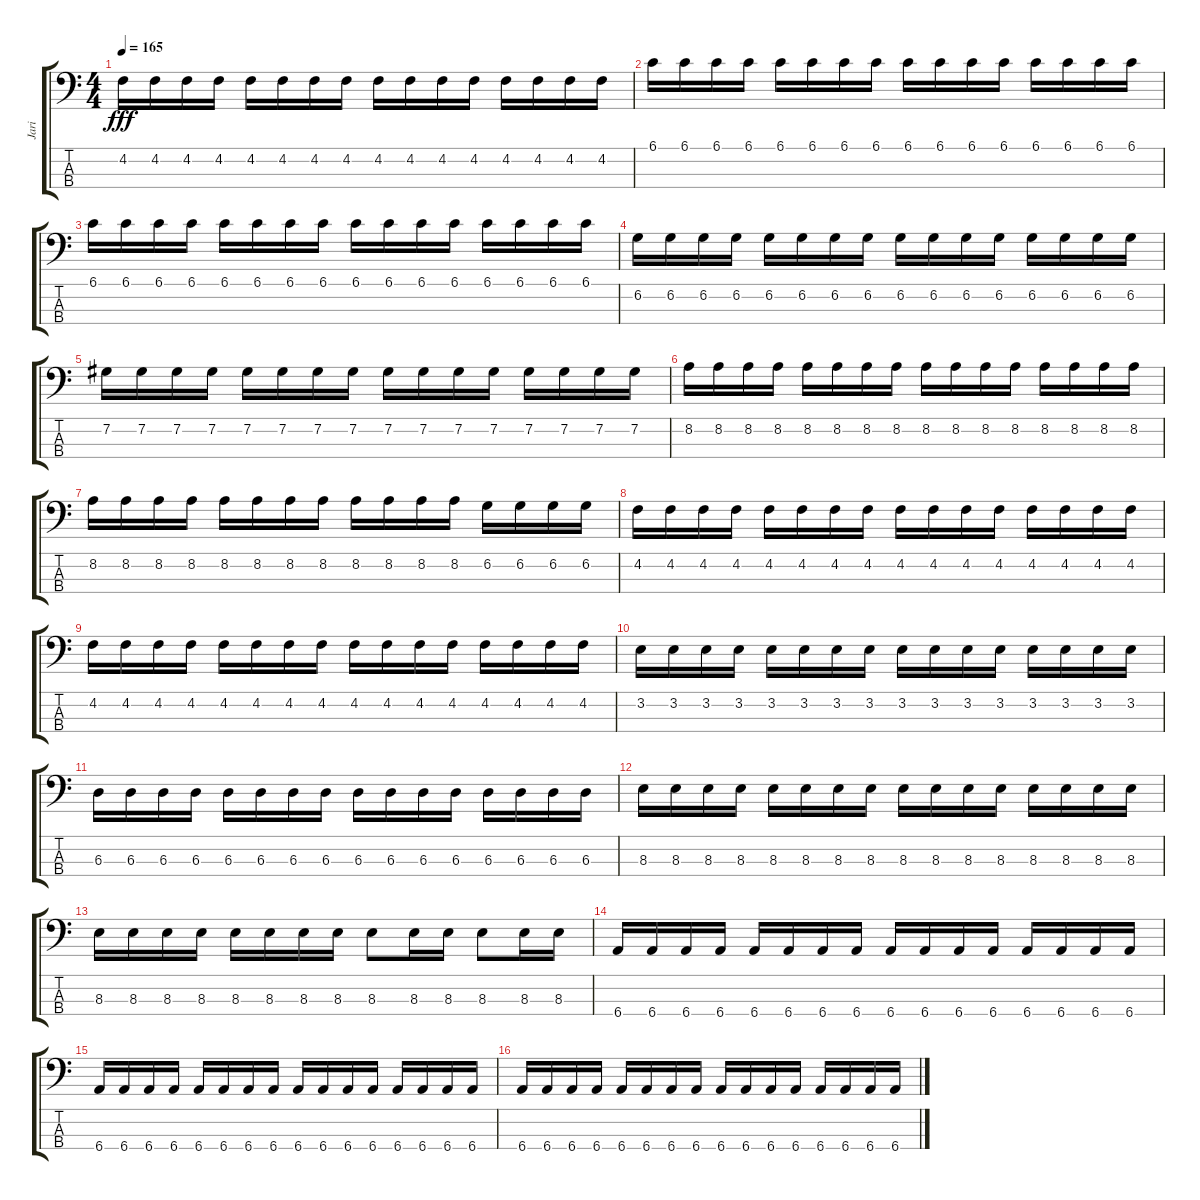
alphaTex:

\track ("Jari" "Jari") {instrument electricbassfinger}
\staff {score tabs}
\tuning (Gb2 Db2 Ab1 Eb1) {hide}
\ts (4 4)
\tempo 165
\clef f4
\ks c
4.2.16{dy fff} 4.2.16 4.2.16 4.2.16 4.2.16 4.2.16 4.2.16 4.2.16 4.2.16 4.2.16 4.2.16 4.2.16 4.2.16 4.2.16 4.2.16 4.2.16 |
6.1.16 6.1.16 6.1.16 6.1.16 6.1.16 6.1.16 6.1.16 6.1.16 6.1.16 6.1.16 6.1.16 6.1.16 6.1.16 6.1.16 6.1.16 6.1.16 |
6.1.16 6.1.16 6.1.16 6.1.16 6.1.16 6.1.16 6.1.16 6.1.16 6.1.16 6.1.16 6.1.16 6.1.16 6.1.16 6.1.16 6.1.16 6.1.16 |
6.2.16 6.2.16 6.2.16 6.2.16 6.2.16 6.2.16 6.2.16 6.2.16 6.2.16 6.2.16 6.2.16 6.2.16 6.2.16 6.2.16 6.2.16 6.2.16 |
7.2.16 7.2.16 7.2.16 7.2.16 7.2.16 7.2.16 7.2.16 7.2.16 7.2.16 7.2.16 7.2.16 7.2.16 7.2.16 7.2.16 7.2.16 7.2.16 |
8.2.16 8.2.16 8.2.16 8.2.16 8.2.16 8.2.16 8.2.16 8.2.16 8.2.16 8.2.16 8.2.16 8.2.16 8.2.16 8.2.16 8.2.16 8.2.16 |
8.2.16 8.2.16 8.2.16 8.2.16 8.2.16 8.2.16 8.2.16 8.2.16 8.2.16 8.2.16 8.2.16 8.2.16 6.2.16 6.2.16 6.2.16 6.2.16 |
4.2.16 4.2.16 4.2.16 4.2.16 4.2.16 4.2.16 4.2.16 4.2.16 4.2.16 4.2.16 4.2.16 4.2.16 4.2.16 4.2.16 4.2.16 4.2.16 |
4.2.16 4.2.16 4.2.16 4.2.16 4.2.16 4.2.16 4.2.16 4.2.16 4.2.16 4.2.16 4.2.16 4.2.16 4.2.16 4.2.16 4.2.16 4.2.16 |
3.2.16 3.2.16 3.2.16 3.2.16 3.2.16 3.2.16 3.2.16 3.2.16 3.2.16 3.2.16 3.2.16 3.2.16 3.2.16 3.2.16 3.2.16 3.2.16 |
6.3.16 6.3.16 6.3.16 6.3.16 6.3.16 6.3.16 6.3.16 6.3.16 6.3.16 6.3.16 6.3.16 6.3.16 6.3.16 6.3.16 6.3.16 6.3.16 |
8.3.16 8.3.16 8.3.16 8.3.16 8.3.16 8.3.16 8.3.16 8.3.16 8.3.16 8.3.16 8.3.16 8.3.16 8.3.16 8.3.16 8.3.16 8.3.16 |
8.3.16 8.3.16 8.3.16 8.3.16 8.3.16 8.3.16 8.3.16 8.3.16 8.3.8 8.3.16 8.3.16 8.3.8 8.3.16 8.3.16 |
6.4.16 6.4.16 6.4.16 6.4.16 6.4.16 6.4.16 6.4.16 6.4.16 6.4.16 6.4.16 6.4.16 6.4.16 6.4.16 6.4.16 6.4.16 6.4.16 |
6.4.16 6.4.16 6.4.16 6.4.16 6.4.16 6.4.16 6.4.16 6.4.16 6.4.16 6.4.16 6.4.16 6.4.16 6.4.16 6.4.16 6.4.16 6.4.16 |
6.4.16 6.4.16 6.4.16 6.4.16 6.4.16 6.4.16 6.4.16 6.4.16 6.4.16 6.4.16 6.4.16 6.4.16 6.4.16 6.4.16 6.4.16 6.4.16
